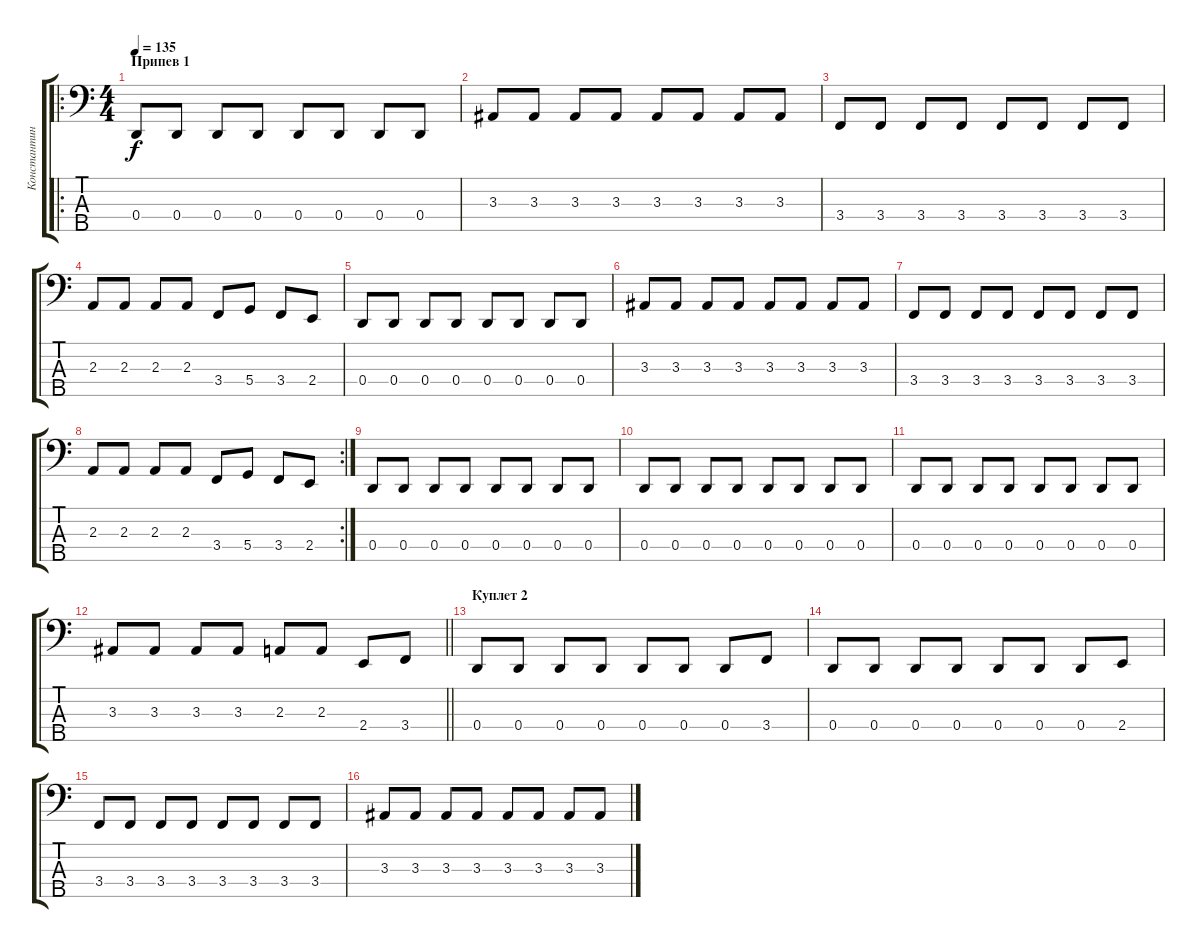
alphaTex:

\track ("Константин Седельников" "Константин") {instrument electricbassfinger}
\staff {score tabs}
\tuning (A2 C2 G1 D1 A0) {hide}
\ro
\ts (4 4)
\section ("" "Припев 1")
\tempo 135
\clef f4
\ks c
0.4.8{dy f} 0.4.8 0.4.8 0.4.8 0.4.8 0.4.8 0.4.8 0.4.8 |
3.3.8 3.3.8 3.3.8 3.3.8 3.3.8 3.3.8 3.3.8 3.3.8 |
3.4.8 3.4.8 3.4.8 3.4.8 3.4.8 3.4.8 3.4.8 3.4.8 |
2.3.8 2.3.8 2.3.8 2.3.8 3.4.8 5.4.8 3.4.8 2.4.8 |
0.4.8 0.4.8 0.4.8 0.4.8 0.4.8 0.4.8 0.4.8 0.4.8 |
3.3.8 3.3.8 3.3.8 3.3.8 3.3.8 3.3.8 3.3.8 3.3.8 |
3.4.8 3.4.8 3.4.8 3.4.8 3.4.8 3.4.8 3.4.8 3.4.8 |
\rc 2
2.3.8 2.3.8 2.3.8 2.3.8 3.4.8 5.4.8 3.4.8 2.4.8 |
0.4.8 0.4.8 0.4.8 0.4.8 0.4.8 0.4.8 0.4.8 0.4.8 |
0.4.8 0.4.8 0.4.8 0.4.8 0.4.8 0.4.8 0.4.8 0.4.8 |
0.4.8 0.4.8 0.4.8 0.4.8 0.4.8 0.4.8 0.4.8 0.4.8 |
\barLineRight lightlight
3.3.8 3.3.8 3.3.8 3.3.8 2.3.8 2.3.8 2.4.8 3.4.8 |
\section ("" "Куплет 2")
0.4.8 0.4.8 0.4.8 0.4.8 0.4.8 0.4.8 0.4.8 3.4.8 |
0.4.8 0.4.8 0.4.8 0.4.8 0.4.8 0.4.8 0.4.8 2.4.8 |
3.4.8 3.4.8 3.4.8 3.4.8 3.4.8 3.4.8 3.4.8 3.4.8 |
3.3.8 3.3.8 3.3.8 3.3.8 3.3.8 3.3.8 3.3.8 3.3.8
